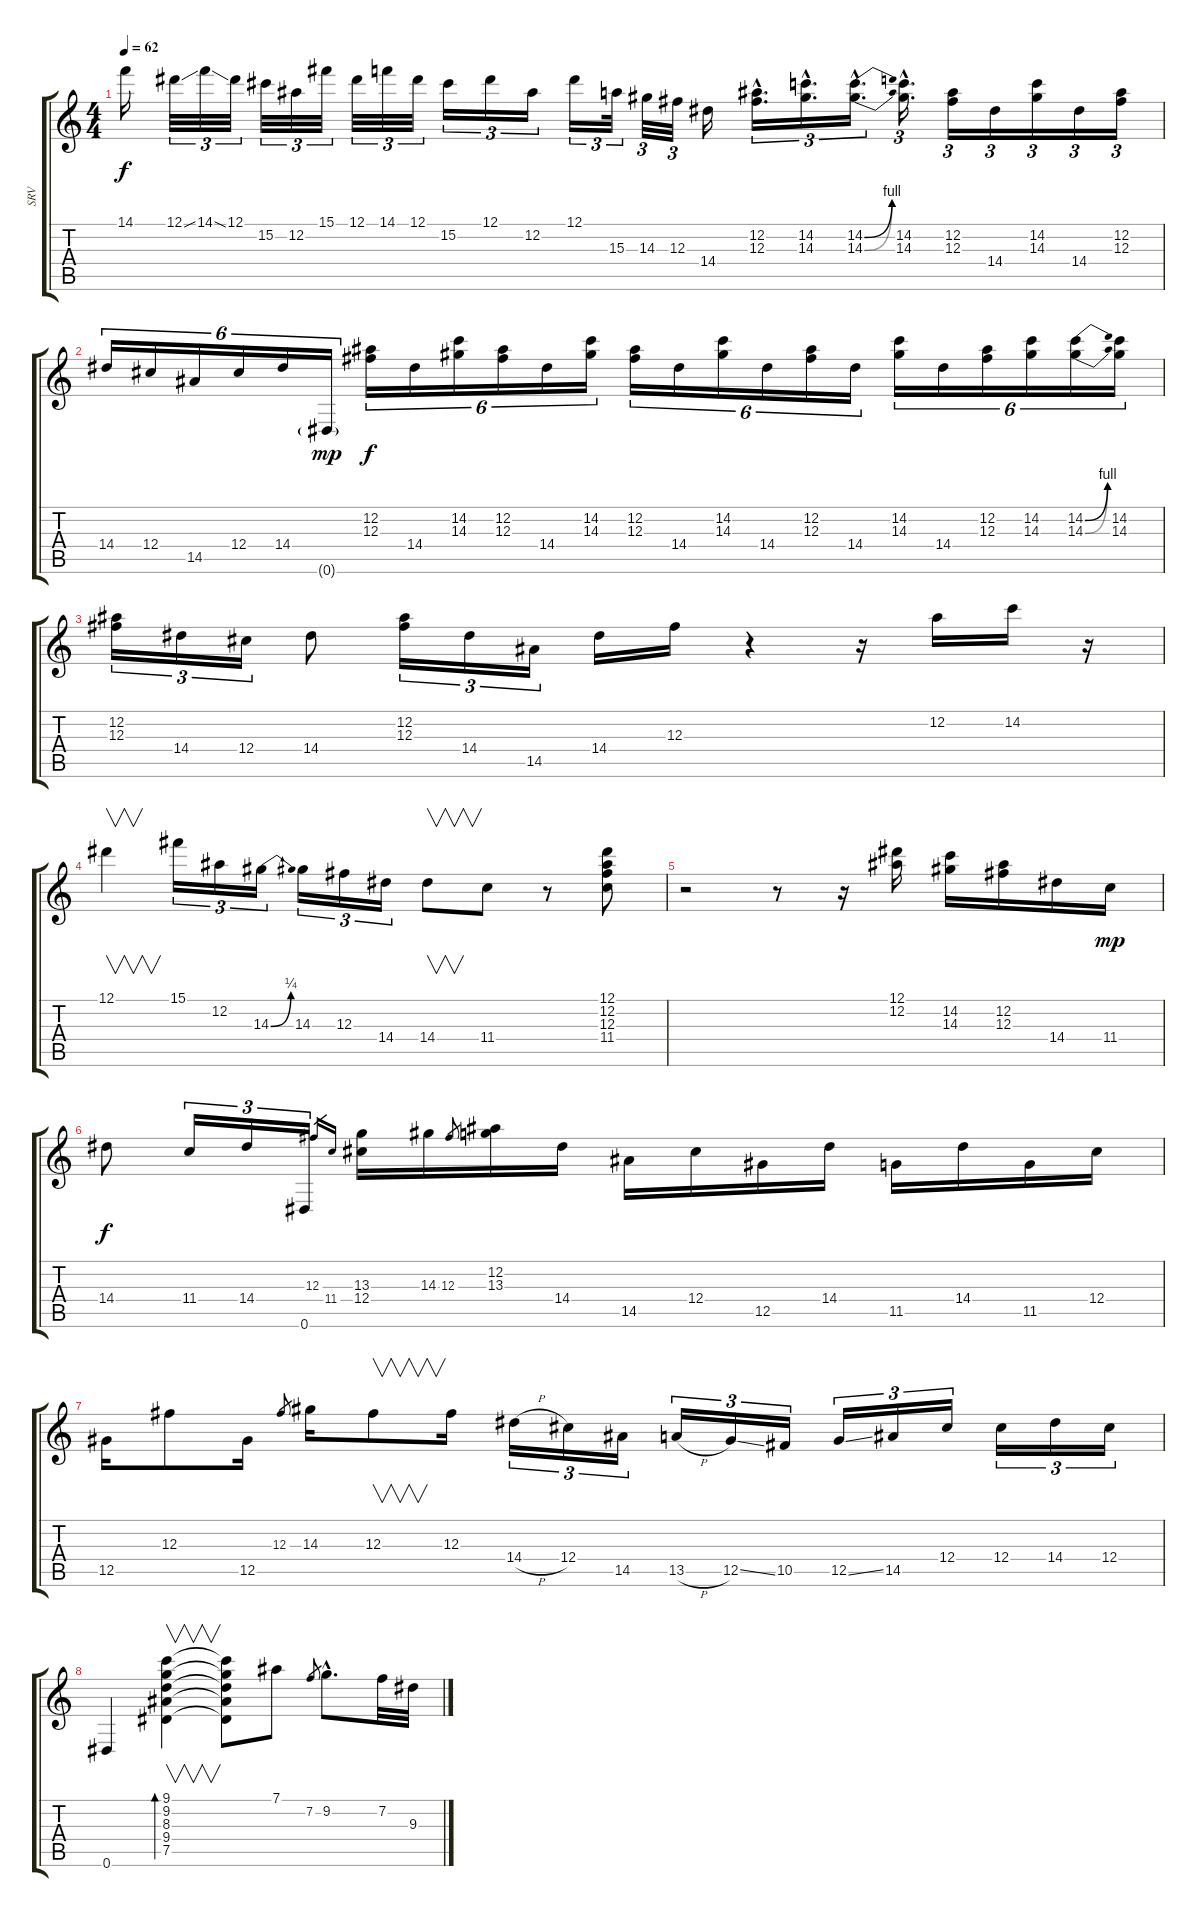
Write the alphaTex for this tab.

\track ("SRV" "SRV") {instrument electricbassfinger}
\staff {score tabs}
\tuning (Eb4 Bb3 Gb3 Db3 Ab2 Eb2) {hide}
\ts (4 4)
\tempo 62
\clef g2
\ks c
14.1.16{dy f} 12.1{ss}.32{tu (3 2)} 14.1{ss}.32{tu (3 2)} 12.1.32{tu (3 2)} 15.2.32{tu (3 2)} 12.2.32{tu (3 2)} 15.1.32{tu (3 2)} 12.1.32{tu (3 2)} 14.1.32{tu (3 2)} 12.1.32{tu (3 2)} 15.2.16{tu (3 2)} 12.1.16{tu (3 2)} 12.2.16{tu (3 2)} 12.1.16{tu (3 2)} 15.3.32{tu (3 2)} 14.3.32{tu (3 2)} 12.3.32{tu (3 2)} 14.4.16 (12.2{hac} 12.3{hac}).16{d tu (3 2)} (14.2{hac} 14.3{hac}).16{d tu (3 2)} (14.2{be (bend 0 0 60 4) hac} 14.3{be (bend 0 0 60 4) hac}).16{d tu (3 2)} (14.2{hac} 14.3{hac}).16{d tu (3 2)} (12.2 12.3).16{tu (3 2)} 14.4.16{tu (3 2)} (14.2 14.3).16{tu (3 2)} 14.4.16{tu (3 2)} (12.2 12.3).16{tu (3 2)} |
14.4.16{tu (6 4)} 12.4.16{tu (6 4)} 14.5.16{tu (6 4)} 12.4.16{tu (6 4)} 14.4.16{tu (6 4)} 0.6{g}.16{tu (6 4) dy mp} (12.2 12.3).16{tu (6 4) dy f} 14.4.16{tu (6 4)} (14.2 14.3).16{tu (6 4)} (12.2 12.3).16{tu (6 4)} 14.4.16{tu (6 4)} (14.2 14.3).16{tu (6 4)} (12.2 12.3).16{tu (6 4)} 14.4.16{tu (6 4)} (14.2 14.3).16{tu (6 4)} 14.4.16{tu (6 4)} (12.2 12.3).16{tu (6 4)} 14.4.16{tu (6 4)} (14.2 14.3).16{tu (6 4)} 14.4.16{tu (6 4)} (12.2 12.3).16{tu (6 4)} (14.2 14.3).16{tu (6 4)} (14.2{be (bend 0 0 60 4)} 14.3{be (bend 0 0 60 4)}).16{tu (6 4)} (14.2 14.3).16{tu (6 4)} |
(12.2 12.3).16{tu (3 2)} 14.4.16{tu (3 2)} 12.4.16{tu (3 2)} 14.4.8 (12.2 12.3).16{tu (3 2)} 14.4.16{tu (3 2)} 14.5.16{tu (3 2)} 14.4.16 12.3.16 r.4 r.16 12.2.16 14.2.16 r.16 |
12.1.4{v} 15.1.16{tu (3 2)} 12.2.16{tu (3 2)} 14.3{be (bend 0 0 60 1)}.16{tu (3 2)} 14.3.16{tu (3 2)} 12.3.16{tu (3 2)} 14.4.16{tu (3 2)} 14.4.8{v} 11.4.8 r.8 (12.1 12.2 12.3 11.4).8 |
r.2 r.8 r.16 (12.1 12.2).16 (14.2 14.3).16 (12.2 12.3).16 14.4.16 11.4.16{dy mp} |
14.4.8{dy f} 11.4.16{tu (3 2)} 14.4.16{tu (3 2)} 0.6.16{tu (3 2)} 12.3.16{gr} 11.4.16{gr} (13.3 12.4).16 14.3.16 12.3.8{gr} (12.2 13.3).16 14.4.16 14.5.16 12.4.16 12.5.16 14.4.16 11.5.16 14.4.16 11.5.16 12.4.16 |
12.5.16 12.3.8 12.5.16 12.3.8{gr} 14.3.16 12.3.8{v} 12.3.16 14.4{h}.16{tu (3 2)} 12.4.16{tu (3 2)} 14.5.16{tu (3 2)} 13.5{h}.16{tu (3 2)} 12.5{ss}.16{tu (3 2)} 10.5.16{tu (3 2)} 12.5{ss}.16{tu (3 2)} 14.5.16{tu (3 2)} 12.4.16{tu (3 2)} 12.4.16{tu (3 2)} 14.4.16{tu (3 2)} 12.4.16{tu (3 2)} |
0.6.4 (9.1 9.2 8.3 9.4 7.5).4{v bd 120} (9.1{t} 9.2{t} 8.3{t} 9.4{t} 7.5{t}).8 7.1.8 7.2.8{gr} 9.2{hac}.8{d} 7.2.32 9.3.32
